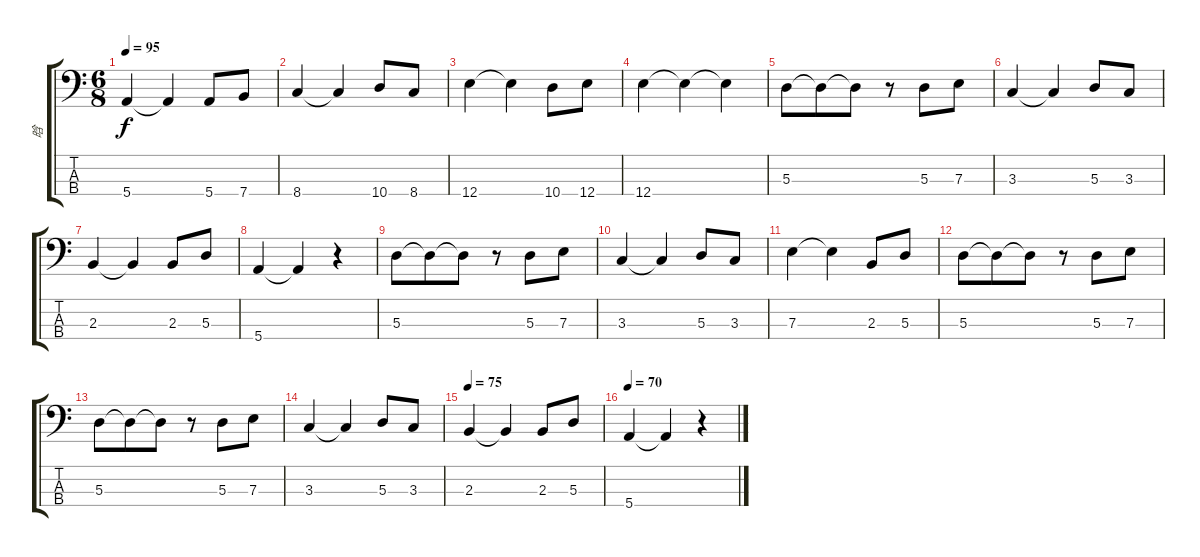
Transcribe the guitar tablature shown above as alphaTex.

\track ("晗" "晗") {instrument electricbassfinger}
\staff {score tabs}
\tuning (G2 D2 A1 E1) {hide}
\ts (6 8)
\tempo 95
\clef f4
\ks c
5.4.4{dy f} 5.4{t}.4 5.4.8 7.4.8 |
8.4.4 8.4{t}.4 10.4.8 8.4.8 |
12.4.4 12.4{t}.4 10.4.8 12.4.8 |
12.4.4 12.4{t}.4 12.4{t}.4 |
5.3.8 5.3{t}.8 5.3{t}.8 r.8 5.3.8 7.3.8 |
3.3.4 3.3{t}.4 5.3.8 3.3.8 |
2.3.4 2.3{t}.4 2.3.8 5.3.8 |
5.4.4 5.4{t}.4 r.4 |
5.3.8 5.3{t}.8 5.3{t}.8 r.8 5.3.8 7.3.8 |
3.3.4 3.3{t}.4 5.3.8 3.3.8 |
7.3.4 7.3{t}.4 2.3.8 5.3.8 |
5.3.8 5.3{t}.8 5.3{t}.8 r.8 5.3.8 7.3.8 |
5.3.8 5.3{t}.8 5.3{t}.8 r.8 5.3.8 7.3.8 |
3.3.4 3.3{t}.4 5.3.8 3.3.8 |
\tempo 75
2.3.4 2.3{t}.4 2.3.8 5.3.8 |
\tempo 70
5.4.4 5.4{t}.4 r.4
